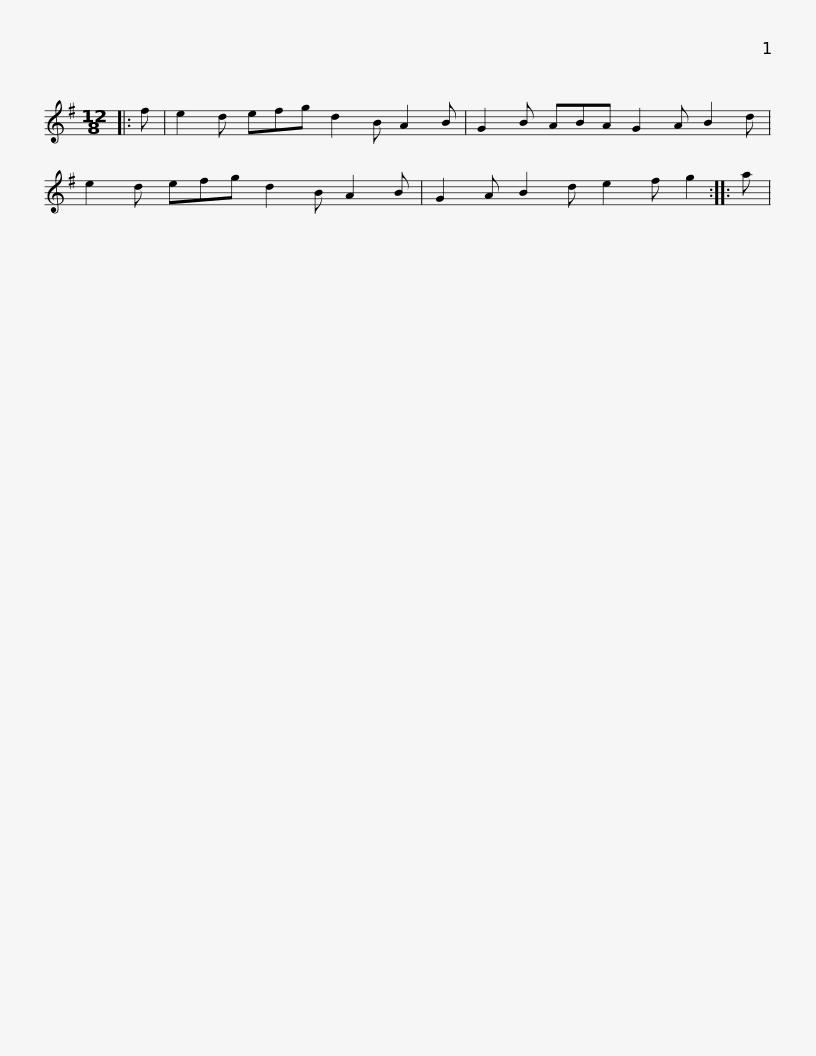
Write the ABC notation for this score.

X:1
L:1/8
M:12/8
I:linebreak $
K:G
V:1 treble
V:1
|: f | e2 d efg d2 B A2 B | G2 B ABA G2 A B2 d | e2 d efg d2 B A2 B | G2 A B2 d e2 f g2 :: %5
 a | %6
